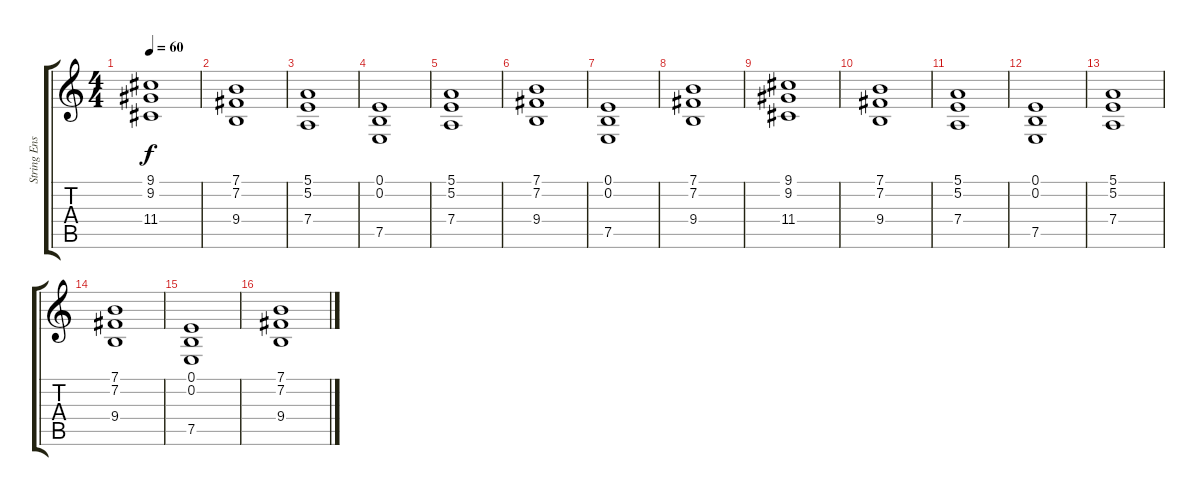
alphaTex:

\track ("String Ensemble" "String Ens") {instrument stringensemble2}
\staff {score tabs}
\tuning (E4 B3 G3 D3 A2 E2) {hide}
\ts (4 4)
\tempo 60
\clef g2
\ks c
(9.1 9.2 11.4).1{dy f} |
(7.1 7.2 9.4).1 |
(5.1 5.2 7.4).1 |
(0.1 0.2 7.5).1 |
(5.1 5.2 7.4).1 |
(7.1 7.2 9.4).1 |
(0.1 0.2 7.5).1 |
(7.1 7.2 9.4).1 |
(9.1 9.2 11.4).1 |
(7.1 7.2 9.4).1 |
(5.1 5.2 7.4).1 |
(0.1 0.2 7.5).1 |
(5.1 5.2 7.4).1 |
(7.1 7.2 9.4).1 |
(0.1 0.2 7.5).1 |
(7.1 7.2 9.4).1
